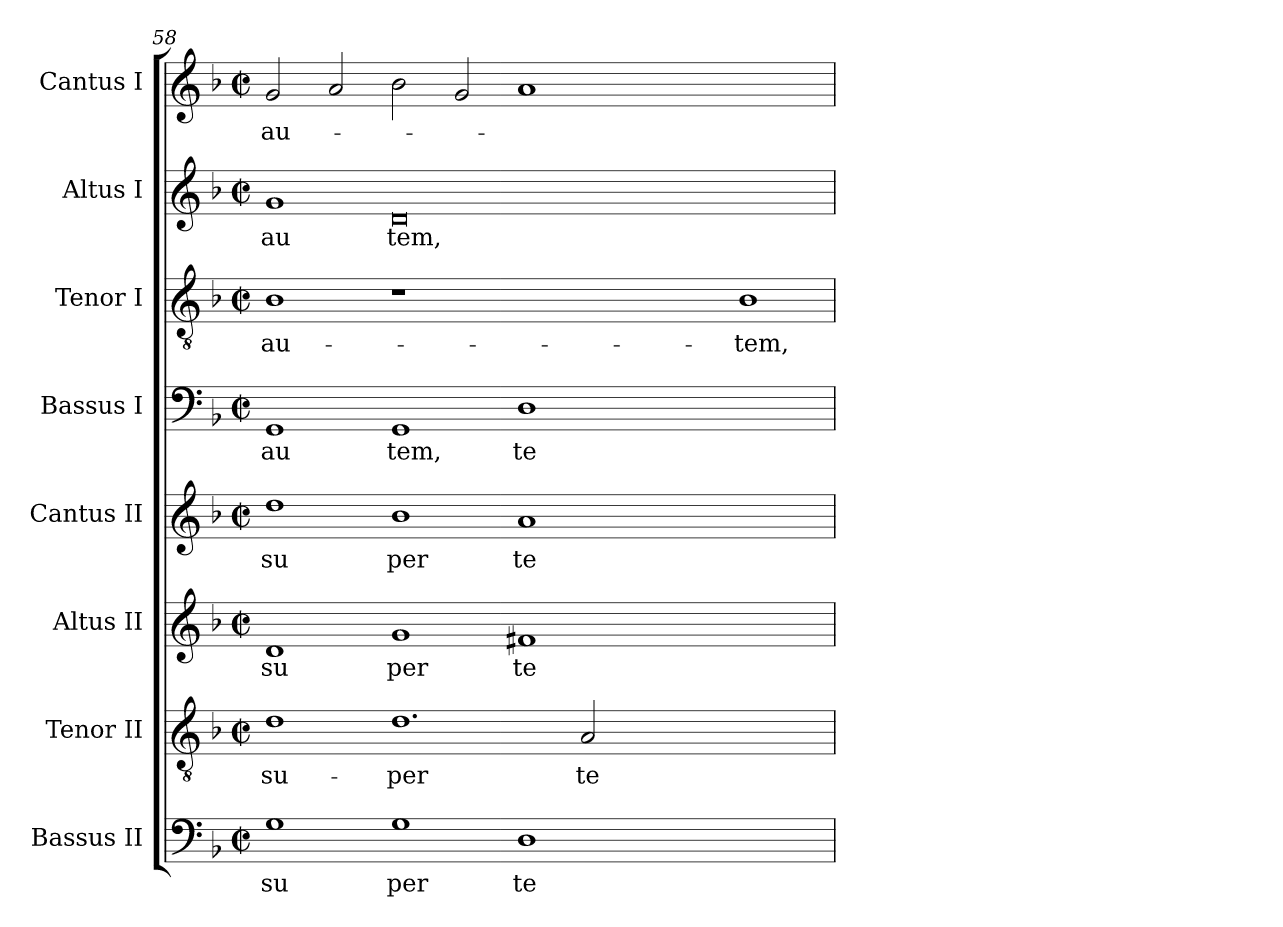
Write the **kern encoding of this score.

**kern	**text	**kern	**text	**kern	**text	**kern	**text	**kern	**text	**kern	**text	**kern	**text	**kern	**text
*part8	*part8	*part7	*part7	*part6	*part6	*part5	*part5	*part4	*part4	*part3	*part3	*part2	*part2	*part1	*part1
*staff8	*staff8	*staff7	*staff7	*staff6	*staff6	*staff5	*staff5	*staff4	*staff4	*staff3	*staff3	*staff2	*staff2	*staff1	*staff1
*I"Bassus II	*	*I"Tenor II	*	*I"Altus II	*	*I"Cantus II	*	*I"Bassus I	*	*I"Tenor I	*	*I"Altus I	*	*I"Cantus I	*
*clefF4	*	*clefGv2	*	*clefG2	*	*clefG2	*	*clefF4	*	*clefGv2	*	*clefG2	*	*clefG2	*
*k[b-]	*	*k[b-]	*	*k[b-]	*	*k[b-]	*	*k[b-]	*	*k[b-]	*	*k[b-]	*	*k[b-]	*
*F:	*	*F:	*	*F:	*	*F:	*	*F:	*	*F:	*	*F:	*	*F:	*
*M2/2	*	*M2/2	*	*M2/2	*	*M2/2	*	*M2/2	*	*M2/2	*	*M2/2	*	*M2/2	*
*met(c|)	*	*met(c|)	*	*met(c|)	*	*met(c|)	*	*met(c|)	*	*met(c|)	*	*met(c|)	*	*met(c|)	*
=58	=58	=58	=58	=58	=58	=58	=58	=58	=58	=58	=58	=58	=58	=58	=58
!	!LO:LY:b:cj	!	!LO:LY:b:cj	!	!LO:LY:b:cj	!	!LO:LY:b:cj	!	!LO:LY:b:cj	!	!LO:LY:b:cj	!	!LO:LY:b:cj	!	!LO:LY:b:cj
1G	su	1d	su-	1d	su	1dd	su	1GG	au	1B-	au-	1g	au	2g/	au-
.	.	.	.	.	.	.	.	.	.	.	.	.	.	2a/	.
!	!LO:LY:b:cj	!	!LO:LY:b:cj	!	!LO:LY:b:cj	!	!LO:LY:b:cj	!	!LO:LY:b:cj	!LO:N:vis=1	!	!	!LO:LY:b:cj	!	!
1G	per	1.d	-per	1g	per	1b-	per	1GG	tem,	0.r	.	0d	tem,	2b-\	.
.	.	.	.	.	.	.	.	.	.	.	.	.	.	2g/	.
!	!LO:LY:b:cj	!	!	!	!LO:LY:b:cj	!	!LO:LY:b:cj	!	!LO:LY:b:cj	!	!	!	!	!	!
1D	te	.	.	1f#X	te	1a	te	1D	te	.	.	.	.	1a	.
!	!	!	!LO:LY:b:cj	!	!	!	!	!	!	!	!	!	!	!	!
.	.	2A/	te	.	.	.	.	.	.	.	.	.	.	.	.
0ryy	.	0ryy	.	0ryy	.	0ryy	.	0ryy	.	.	.	0ryy	.	0ryy	.
!	!	!	!	!	!	!	!	!	!	!	!LO:LY:b:cj	!	!	!	!
.	.	.	.	.	.	.	.	.	.	1B-	-tem,	.	.	.	.
=	=	=	=	=	=	=	=	=	=	=	=	=	=	=	=
*-	*-	*-	*-	*-	*-	*-	*-	*-	*-	*-	*-	*-	*-	*-	*-
